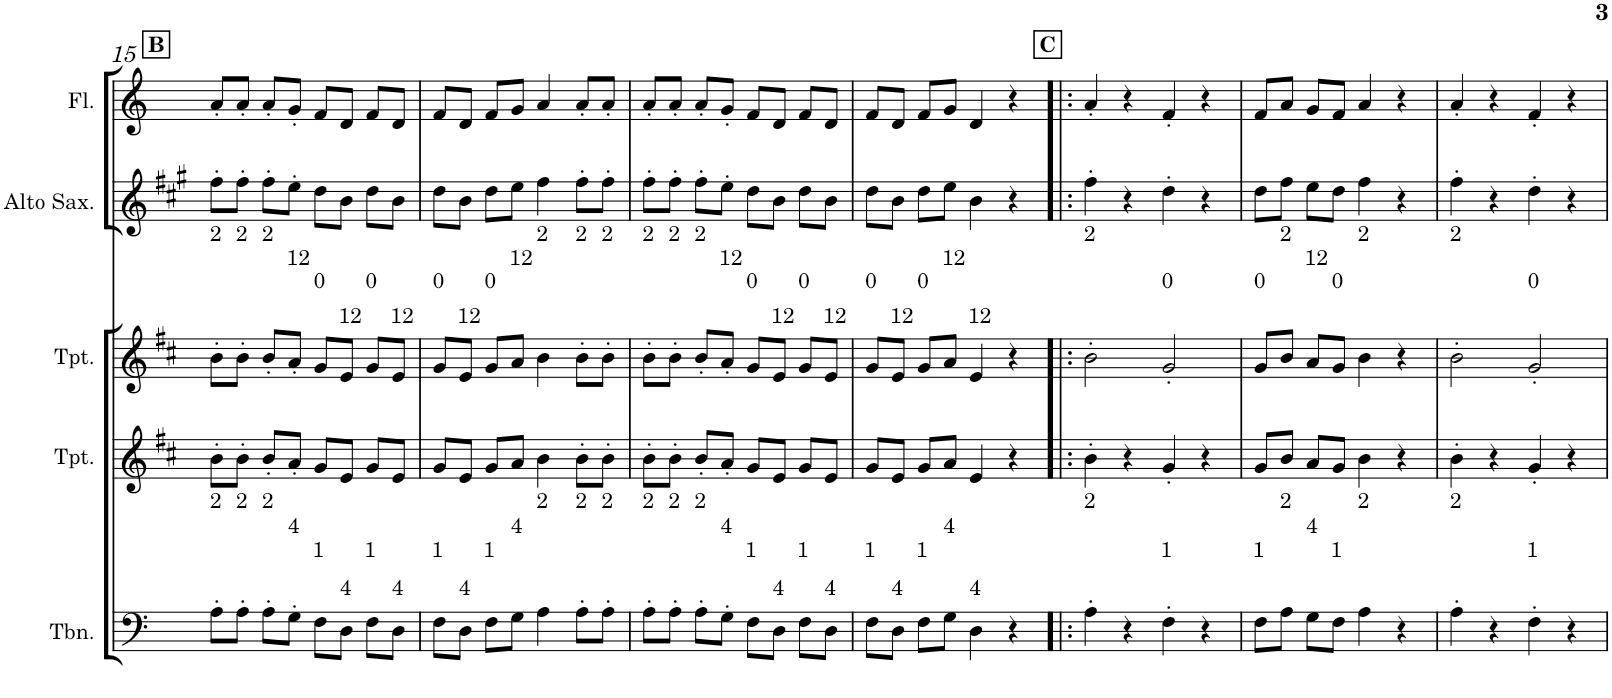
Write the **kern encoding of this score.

**kern	**kern	**kern	**kern	**kern
*part5	*part4	*part3	*part2	*part1
*staff5	*staff4	*staff3	*staff2	*staff1
*I"C clavF	*I"Bb	*I"Bb - Pirata	*I"Eb	*I"C clavG
!!LO:PB:g=z
*clefF4	*clefG2	*clefG2	*clefG2	*clefG2
*	*Trd1c2	*Trd1c2	*Trd5c9	*
*k[]	*k[f#c#]	*k[f#c#]	*k[f#c#g#]	*k[]
*M4/4	*M4/4	*M4/4	*M4/4	*M4/4
!!LO:REH:place=s1:a:B:cj:t=B
=15	=15	=15	=15	=15
!	!	!LO:TX:a:t=2	!	!
!LO:TX:a:t=2	!	!	!	!
8A'\L	8b'\L	8b'\L	8ff#'\L	8a'/L
!	!	!LO:TX:a:t=2	!	!
!LO:TX:a:t=2	!	!	!	!
8A'\J	8b'\J	8b'\J	8ff#'\J	8a'/J
!	!	!LO:TX:a:t=2	!	!
!LO:TX:a:t=2	!	!	!	!
8A'\L	8b'/L	8b'/L	8ff#'\L	8a'/L
!	!	!LO:TX:a:t=12	!	!
!LO:TX:a:t=4	!	!	!	!
8G'\J	8a'/J	8a'/J	8ee'\J	8g'/J
!	!	!LO:TX:a:t=0	!	!
!LO:TX:a:t=1	!	!	!	!
8F\L	8g/L	8g/L	8dd\L	8f/L
!	!	!LO:TX:a:t=12	!	!
!LO:TX:a:t=4	!	!	!	!
8D\J	8e/J	8e/J	8b\J	8d/J
!	!	!LO:TX:a:t=0	!	!
!LO:TX:a:t=1	!	!	!	!
8F\L	8g/L	8g/L	8dd\L	8f/L
!	!	!LO:TX:a:t=12	!	!
!LO:TX:a:t=4	!	!	!	!
8D\J	8e/J	8e/J	8b\J	8d/J
=16	=16	=16	=16	=16
!	!	!LO:TX:a:t=0	!	!
!LO:TX:a:t=1	!	!	!	!
8F\L	8g/L	8g/L	8dd\L	8f/L
!	!	!LO:TX:a:t=12	!	!
!LO:TX:a:t=4	!	!	!	!
8D\J	8e/J	8e/J	8b\J	8d/J
!	!	!LO:TX:a:t=0	!	!
!LO:TX:a:t=1	!	!	!	!
8F\L	8g/L	8g/L	8dd\L	8f/L
!	!	!LO:TX:a:t=12	!	!
!LO:TX:a:t=4	!	!	!	!
8G\J	8a/J	8a/J	8ee\J	8g/J
!	!	!LO:TX:a:t=2	!	!
!LO:TX:a:t=2	!	!	!	!
4A\	4b\	4b\	4ff#\	4a/
!	!	!LO:TX:a:t=2	!	!
!LO:TX:a:t=2	!	!	!	!
8A'\L	8b'\L	8b'\L	8ff#'\L	8a'/L
!	!	!LO:TX:a:t=2	!	!
!LO:TX:a:t=2	!	!	!	!
8A'\J	8b'\J	8b'\J	8ff#'\J	8a'/J
=17	=17	=17	=17	=17
!	!	!LO:TX:a:t=2	!	!
!LO:TX:a:t=2	!	!	!	!
8A'\L	8b'\L	8b'\L	8ff#'\L	8a'/L
!	!	!LO:TX:a:t=2	!	!
!LO:TX:a:t=2	!	!	!	!
8A'\J	8b'\J	8b'\J	8ff#'\J	8a'/J
!	!	!LO:TX:a:t=2	!	!
!LO:TX:a:t=2	!	!	!	!
8A'\L	8b'/L	8b'/L	8ff#'\L	8a'/L
!	!	!LO:TX:a:t=12	!	!
!LO:TX:a:t=4	!	!	!	!
8G'\J	8a'/J	8a'/J	8ee'\J	8g'/J
!	!	!LO:TX:a:t=0	!	!
!LO:TX:a:t=1	!	!	!	!
8F\L	8g/L	8g/L	8dd\L	8f/L
!	!	!LO:TX:a:t=12	!	!
!LO:TX:a:t=4	!	!	!	!
8D\J	8e/J	8e/J	8b\J	8d/J
!	!	!LO:TX:a:t=0	!	!
!LO:TX:a:t=1	!	!	!	!
8F\L	8g/L	8g/L	8dd\L	8f/L
!	!	!LO:TX:a:t=12	!	!
!LO:TX:a:t=4	!	!	!	!
8D\J	8e/J	8e/J	8b\J	8d/J
=18	=18	=18	=18	=18
!	!	!LO:TX:a:t=0	!	!
!LO:TX:a:t=1	!	!	!	!
8F\L	8g/L	8g/L	8dd\L	8f/L
!	!	!LO:TX:a:t=12	!	!
!LO:TX:a:t=4	!	!	!	!
8D\J	8e/J	8e/J	8b\J	8d/J
!	!	!LO:TX:a:t=0	!	!
!LO:TX:a:t=1	!	!	!	!
8F\L	8g/L	8g/L	8dd\L	8f/L
!	!	!LO:TX:a:t=12	!	!
!LO:TX:a:t=4	!	!	!	!
8G\J	8a/J	8a/J	8ee\J	8g/J
!	!	!LO:TX:a:t=12	!	!
!LO:TX:a:t=4	!	!	!	!
4D\	4e/	4e/	4b\	4d/
4r	4r	4r	4r	4r
!!LO:REH:place=s1:a:B:cj:t=C
=19!|:	=19!|:	=19!|:	=19!|:	=19!|:
!	!	!LO:TX:a:t=2	!	!
!LO:TX:a:t=2	!	!	!	!
4A'\	4b'\	2b'\	4ff#'\	4a'/
4r	4r	.	4r	4r
!	!	!LO:TX:a:t=0	!	!
!LO:TX:a:t=1	!	!	!	!
4F'\	4g'/	2g'/	4dd'\	4f'/
4r	4r	.	4r	4r
=20	=20	=20	=20	=20
!	!	!LO:TX:a:t=0	!	!
!LO:TX:a:t=1	!	!	!	!
8F\L	8g/L	8g/L	8dd\L	8f/L
!	!	!LO:TX:a:t=2	!	!
!LO:TX:a:t=2	!	!	!	!
8A\J	8b/J	8b/J	8ff#\J	8a/J
!	!	!LO:TX:a:t=12	!	!
!LO:TX:a:t=4	!	!	!	!
8G\L	8a/L	8a/L	8ee\L	8g/L
!	!	!LO:TX:a:t=0	!	!
!LO:TX:a:t=1	!	!	!	!
8F\J	8g/J	8g/J	8dd\J	8f/J
!	!	!LO:TX:a:t=2	!	!
!LO:TX:a:t=2	!	!	!	!
4A\	4b\	4b\	4ff#\	4a/
4r	4r	4r	4r	4r
=21	=21	=21	=21	=21
!	!	!LO:TX:a:t=2	!	!
!LO:TX:a:t=2	!	!	!	!
4A'\	4b'\	2b'\	4ff#'\	4a'/
4r	4r	.	4r	4r
!	!	!LO:TX:a:t=0	!	!
!LO:TX:a:t=1	!	!	!	!
4F'\	4g'/	2g'/	4dd'\	4f'/
4r	4r	.	4r	4r
=	=	=	=	=
*-	*-	*-	*-	*-
